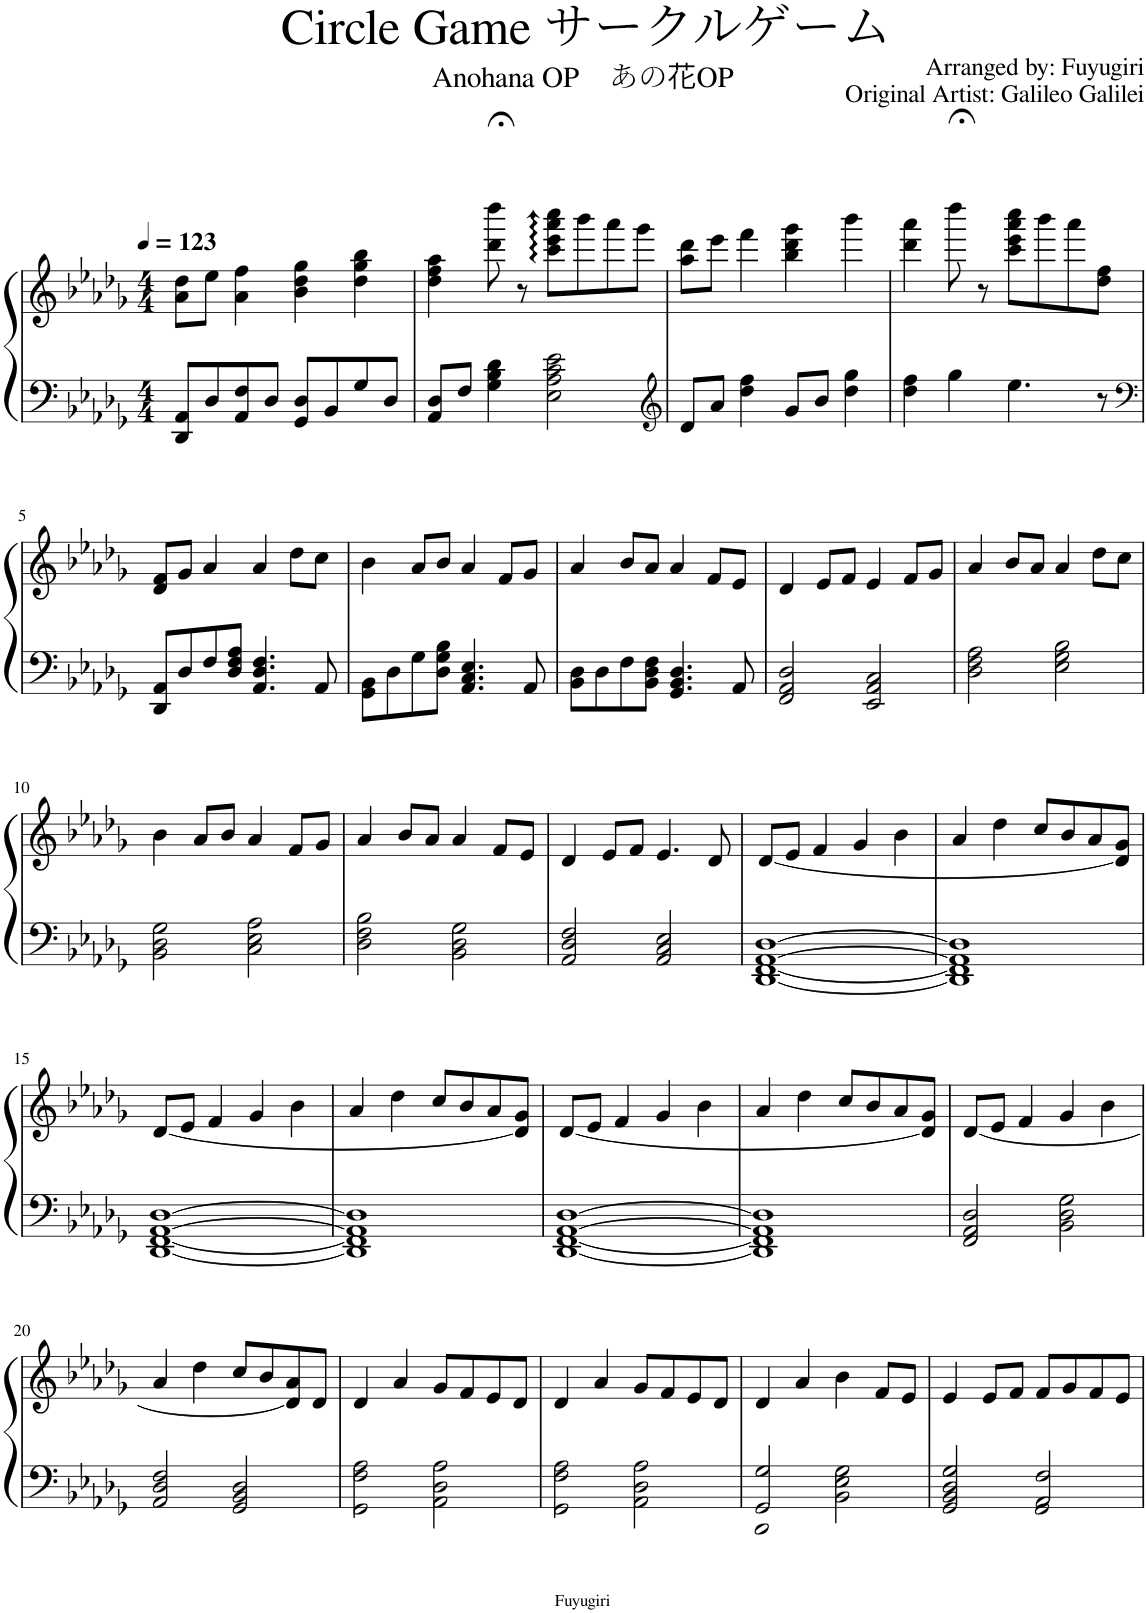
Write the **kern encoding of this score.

**kern	**kern
*part1	*part1
*staff2	*staff1
*I"Piano	*
*I'Pno.	*
*clefF4	*clefG2
*k[b-e-a-d-g-]	*k[b-e-a-d-g-]
*M4/4	*M4/4
*MM123	*MM123
=1	=1
8DD-/ 8AA-/L	8a-\ 8dd-\L
8D-/	8ee-\J
8AA-/ 8F/	4a-\ 4ff\
8D-/J	.
8GG-/ 8D-/L	4b-\ 4dd-\ 4gg-\
8BB-/	.
8G-/	4dd-\ 4gg-\ 4bb-\
8D-/J	.
=2	=2
8AA-/ 8D-/L	4dd-\ 4ff\ 4aa-\
8F/J	.
4G-\ 4B-\ 4d-\	8ddd-\;< 8dddd-\;<
.	8r
2E-\ 2A-\ 2c\ 2e-\	8ccc\: 8eee-\: 8aaa-\: 8cccc\:L
.	8bbb-\
.	8aaa-\
.	8ggg-\J
=3	=3
*clefG2	*
8d-/L	8aa-\ 8ddd-\L
8a-/J	8eee-\J
4dd-\ 4ff\	4fff\
8g-/L	4bb-\ 4ddd-\ 4ggg-\
8b-/J	.
4dd-\ 4gg-\	4bbb-\
=4	=4
4dd-\ 4ff\	4ddd-\ 4aaa-\
4gg-\	8dddd-;<\
.	8r
4.ee-\	8ccc\ 8eee-\ 8aaa-\ 8cccc\L
.	8bbb-\
.	8aaa-\
8r	8dd-\ 8ff\J
!!LO:LB:g=z
=5	=5
*clefF4	*
8DD-/ 8AA-/L	8d-/ 8f/L
8D-/	8g-/J
8F/	4a-/
8D-/ 8F/ 8A-/J	.
4.AA-/ 4.D-/ 4.F/	4a-/
.	8dd-\L
8AA-/	8cc\J
=6	=6
8GG-\ 8BB-\L	4b-\
8D-\	.
8G-\	8a-/L
8D-\ 8G-\ 8B-\J	8b-/J
4.AA-/ 4.C/ 4.E-/	4a-/
.	8f/L
8AA-/	8g-/J
=7	=7
8BB-\ 8D-\L	4a-/
8D-\	.
8F\	8b-/L
8BB-\ 8D-\ 8F\J	8a-/J
4.GG-/ 4.BB-/ 4.D-/	4a-/
.	8f/L
8AA-/	8e-/J
=8	=8
2FF/ 2AA-/ 2D-/	4d-/
.	8e-/L
.	8f/J
2EE-/ 2AA-/ 2C/	4e-/
.	8f/L
.	8g-/J
=9	=9
2D-\ 2F\ 2A-\	4a-/
.	8b-/L
.	8a-/J
2E-\ 2G-\ 2B-\	4a-/
.	8dd-\L
.	8cc\J
!!LO:LB:g=z
=10	=10
2BB-\ 2D-\ 2G-\	4b-\
.	8a-/L
.	8b-/J
2C\ 2E-\ 2A-\	4a-/
.	8f/L
.	8g-/J
=11	=11
2D-\ 2F\ 2B-\	4a-/
.	8b-/L
.	8a-/J
2BB-\ 2D-\ 2G-\	4a-/
.	8f/L
.	8e-/J
=12	=12
2AA-/ 2D-/ 2F/	4d-/
.	8e-/L
.	8f/J
2AA-/ 2C/ 2E-/	4.e-/
.	8d-/
=13	=13
[1DD- [1FF [1AA- [1D-	[8d-/L
.	8e-/J
.	4f/
.	4g-/
.	4b-\
=14	=14
1DD-] 1FF] 1AA-] 1D-]	4a-/
.	4dd-\
.	8cc/L
.	8b-/
.	8a-/
.	8d-/] 8g-/J
!!LO:LB:g=z
=15	=15
[1DD- [1FF [1AA- [1D-	[8d-/L
.	8e-/J
.	4f/
.	4g-/
.	4b-\
=16	=16
1DD-] 1FF] 1AA-] 1D-]	4a-/
.	4dd-\
.	8cc/L
.	8b-/
.	8a-/
.	8d-/] 8g-/J
=17	=17
[1DD- [1FF [1AA- [1D-	[8d-/L
.	8e-/J
.	4f/
.	4g-/
.	4b-\
=18	=18
1DD-] 1FF] 1AA-] 1D-]	4a-/
.	4dd-\
.	8cc/L
.	8b-/
.	8a-/
.	8d-/] 8g-/J
=19	=19
2FF/ 2AA-/ 2D-/	[8d-/L
.	8e-/J
.	4f/
2BB-\ 2D-\ 2G-\	4g-/
.	4b-\
!!LO:LB:g=z
=20	=20
2AA-/ 2D-/ 2F/	4a-/
.	4dd-\
2GG-/ 2BB-/ 2D-/	8cc/L
.	8b-/
.	8d-/] 8a-/
.	8d-/J
=21	=21
2D-\ 2F\ 2A-\	4d-/
.	4a-/
2AA-\ 2D-\ 2A-\	8g-/L
.	8f/
.	8e-/
.	8d-/J
=22	=22
2D-\ 2F\ 2A-\	4d-/
.	4a-/
2AA-\ 2D-\ 2A-\	8g-/L
.	8f/
.	8e-/
.	8d-/J
=23	=23
2GG-/ 2BB-/ 2G-/	4d-/
.	4a-/
2BB-\ 2E-\ 2G-\	4b-\
.	8f/L
.	8e-/J
=24	=24
2GG-/ 2BB-/ 2D-/ 2G-/	4e-/
.	8e-/L
.	8f/J
2AA-/ 2D-/ 2F/	8f/L
.	8g-/
.	8f/
.	8e-/J
=	=
*-	*-
